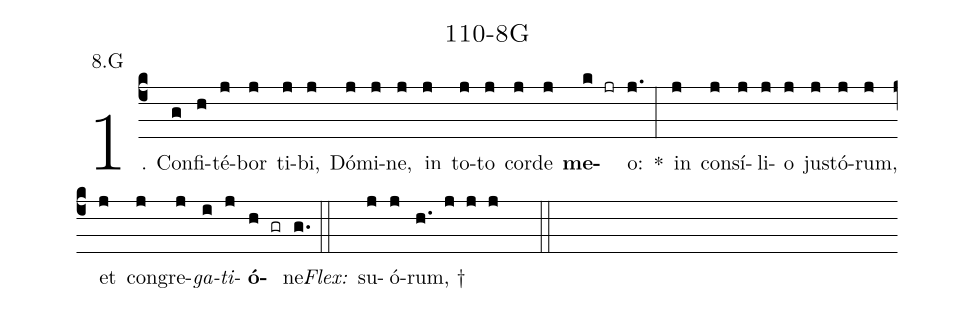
name: 110-8G;
annotation: 8.G;
%%
(c4)1. Con(g)fi(h)té(j)bor(j) ti(j)bi,(j) Dó(j)mi(j)ne,(j) in(j) to(j)to(j) cor(j)de(j) <b>me</b>(k jr)o:(j.) *(:) in(j) con(j)sí(j)li(j)o(j) jus(j)tó(j)rum,(j) et(j) con(j)gre(j)<i>ga</i>(i)<i>ti</i>(j)<b>ó</b>(h gr)ne.(g.) (::)
<i>Flex:</i>()  su(j)ó(j)rum, †(h. j j j  ::)
